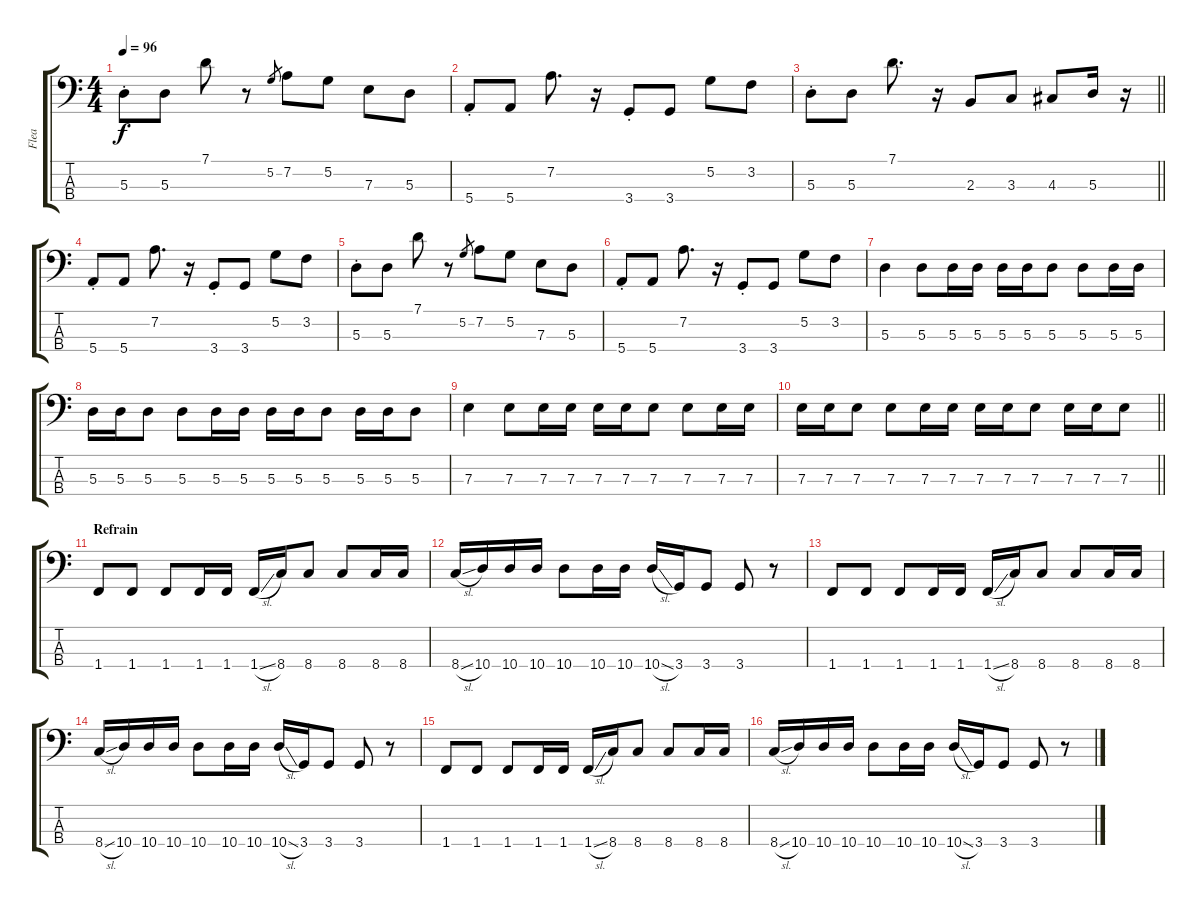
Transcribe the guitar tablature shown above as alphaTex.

\track ("Flea" "Flea") {instrument electricbasspick}
\staff {score tabs}
\tuning (G2 D2 A1 E1) {hide}
\ts (4 4)
\tempo 96
\clef f4
\ks c
5.3{st}.8{dy f} 5.3.8 7.1.8 r.8 5.2.8{gr} 7.2.8 5.2.8 7.3.8 5.3.8 |
5.4{st}.8 5.4.8 7.2.8{d} r.16 3.4{st}.8 3.4.8 5.2.8 3.2.8 |
\barLineRight lightlight
5.3{st}.8 5.3.8 7.1.8{d} r.16 2.3.8 3.3.8 4.3.8 5.3.16 r.16 |
5.4{st}.8 5.4.8 7.2.8{d} r.16 3.4{st}.8 3.4.8 5.2.8 3.2.8 |
5.3{st}.8 5.3.8 7.1.8 r.8 5.2.8{gr} 7.2.8 5.2.8 7.3.8 5.3.8 |
5.4{st}.8 5.4.8 7.2.8{d} r.16 3.4{st}.8 3.4.8 5.2.8 3.2.8 |
5.3.4 5.3.8 5.3.16 5.3.16 5.3.16 5.3.16 5.3.8 5.3.8 5.3.16 5.3.16 |
5.3.16 5.3.16 5.3.8 5.3.8 5.3.16 5.3.16 5.3.16 5.3.16 5.3.8 5.3.16 5.3.16 5.3.8 |
7.3.4 7.3.8 7.3.16 7.3.16 7.3.16 7.3.16 7.3.8 7.3.8 7.3.16 7.3.16 |
\barLineRight lightlight
7.3.16 7.3.16 7.3.8 7.3.8 7.3.16 7.3.16 7.3.16 7.3.16 7.3.8 7.3.16 7.3.16 7.3.8 |
\section ("" "Refrain")
1.4.8 1.4.8 1.4.8 1.4.16 1.4.16 1.4{sl}.16 8.4.16 8.4.8 8.4.8 8.4.16 8.4.16 |
8.4{sl}.16 10.4.16 10.4.16 10.4.16 10.4.8 10.4.16 10.4.16 10.4{sl}.16 3.4.16 3.4.8 3.4.8 r.8 |
1.4.8 1.4.8 1.4.8 1.4.16 1.4.16 1.4{sl}.16 8.4.16 8.4.8 8.4.8 8.4.16 8.4.16 |
8.4{sl}.16 10.4.16 10.4.16 10.4.16 10.4.8 10.4.16 10.4.16 10.4{sl}.16 3.4.16 3.4.8 3.4.8 r.8 |
1.4.8 1.4.8 1.4.8 1.4.16 1.4.16 1.4{sl}.16 8.4.16 8.4.8 8.4.8 8.4.16 8.4.16 |
8.4{sl}.16 10.4.16 10.4.16 10.4.16 10.4.8 10.4.16 10.4.16 10.4{sl}.16 3.4.16 3.4.8 3.4.8 r.8
